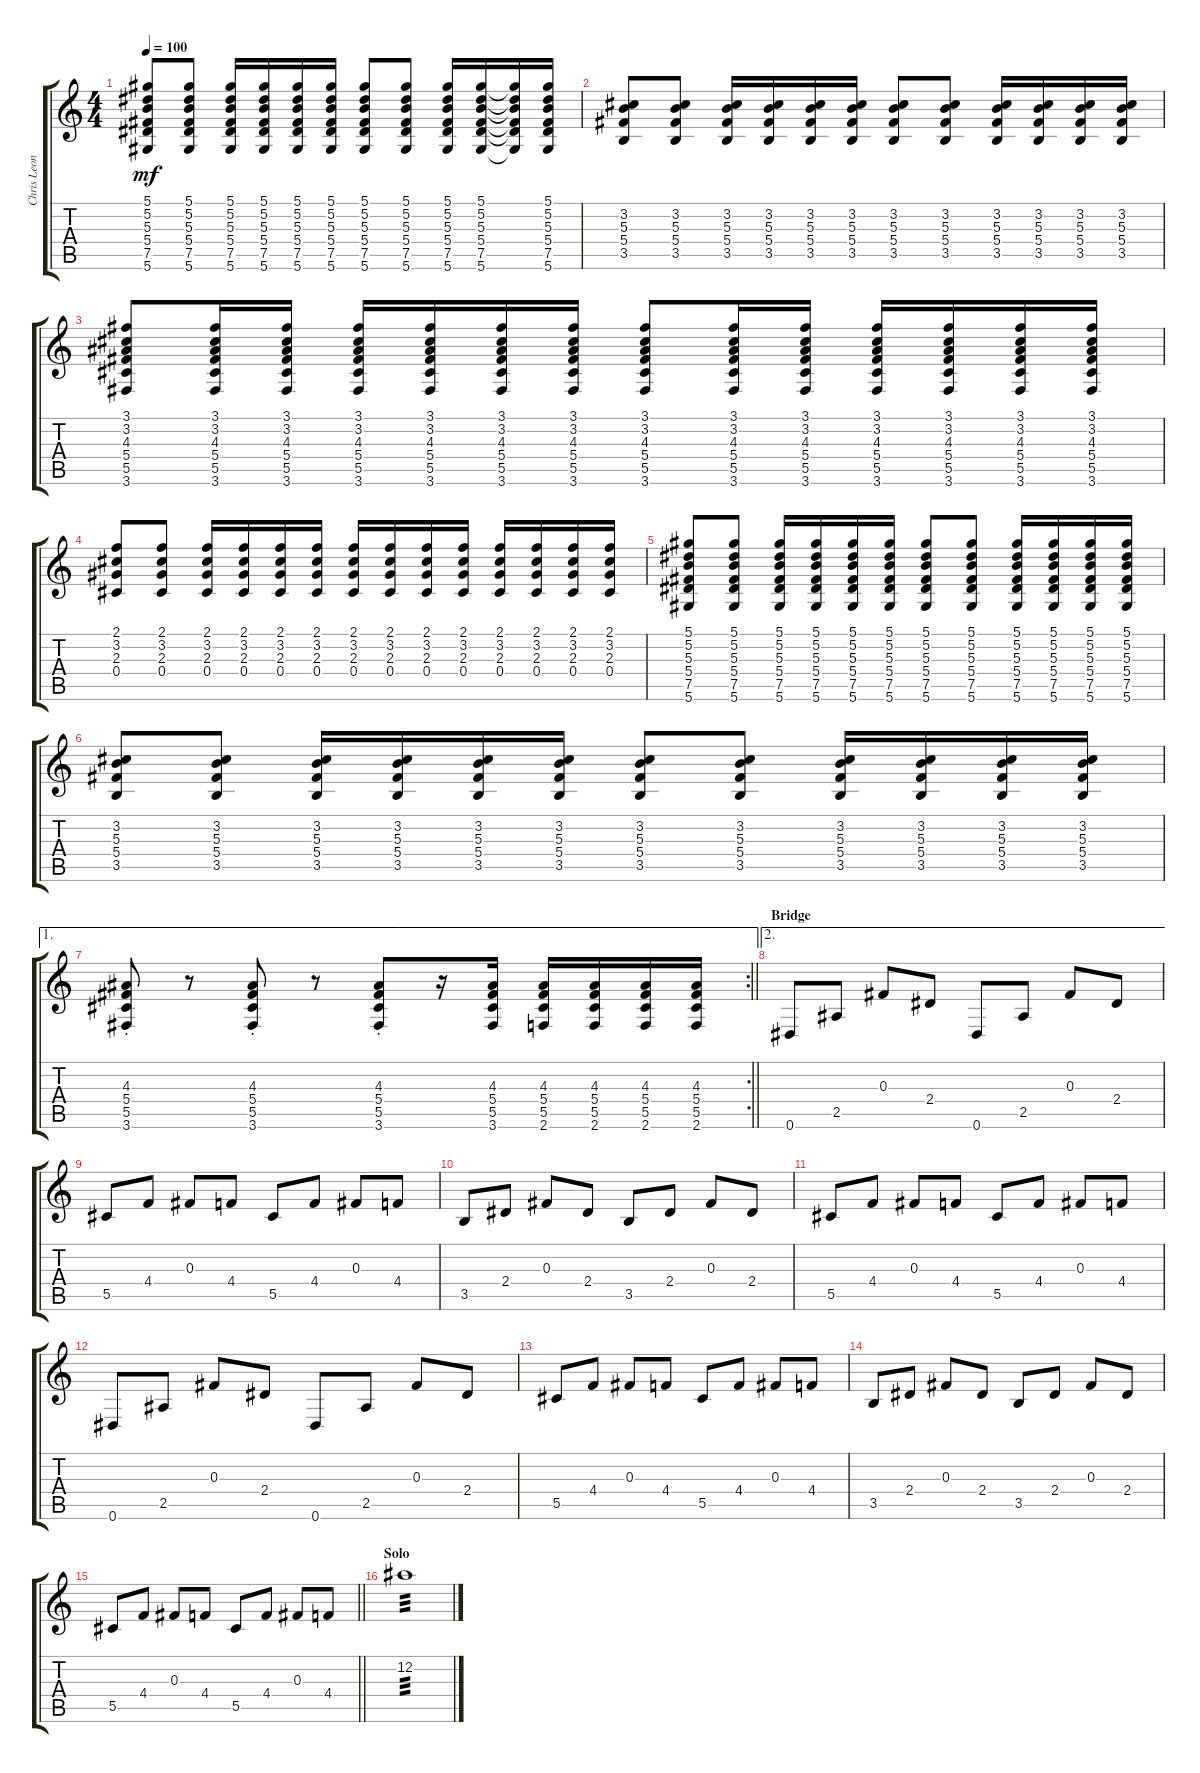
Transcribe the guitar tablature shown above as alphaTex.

\track ("Chris Leonard" "Chris Leon") {instrument overdrivenguitar}
\staff {score tabs}
\tuning (Eb4 Bb3 Gb3 Db3 Ab2 Eb2) {hide}
\ts (4 4)
\tempo 100
\clef g2
\ks c
(5.1 5.2 5.3 5.4 7.5 5.6).8{dy mf} (5.1 5.2 5.3 5.4 7.5 5.6).8 (5.1 5.2 5.3 5.4 7.5 5.6).16 (5.1 5.2 5.3 5.4 7.5 5.6).16 (5.1 5.2 5.3 5.4 7.5 5.6).16 (5.1 5.2 5.3 5.4 7.5 5.6).16 (5.1 5.2 5.3 5.4 7.5 5.6).8 (5.1 5.2 5.3 5.4 7.5 5.6).8 (5.1 5.2 5.3 5.4 7.5 5.6).16 (5.1 5.2 5.3 5.4 7.5 5.6).16 (5.1{t} 5.2{t} 5.3{t} 5.4{t} 7.5{t} 5.6{t}).16 (5.1 5.2 5.3 5.4 7.5 5.6).16 |
(3.2 5.3 5.4 3.5).8 (3.2 5.3 5.4 3.5).8 (3.2 5.3 5.4 3.5).16 (3.2 5.3 5.4 3.5).16 (3.2 5.3 5.4 3.5).16 (3.2 5.3 5.4 3.5).16 (3.2 5.3 5.4 3.5).8 (3.2 5.3 5.4 3.5).8 (3.2 5.3 5.4 3.5).16 (3.2 5.3 5.4 3.5).16 (3.2 5.3 5.4 3.5).16 (3.2 5.3 5.4 3.5).16 |
(3.1 3.2 4.3 5.4 5.5 3.6).8 (3.1 3.2 4.3 5.4 5.5 3.6).16 (3.1 3.2 4.3 5.4 5.5 3.6).16 (3.1 3.2 4.3 5.4 5.5 3.6).16 (3.1 3.2 4.3 5.4 5.5 3.6).16 (3.1 3.2 4.3 5.4 5.5 3.6).16 (3.1 3.2 4.3 5.4 5.5 3.6).16 (3.1 3.2 4.3 5.4 5.5 3.6).8 (3.1 3.2 4.3 5.4 5.5 3.6).16 (3.1 3.2 4.3 5.4 5.5 3.6).16 (3.1 3.2 4.3 5.4 5.5 3.6).16 (3.1 3.2 4.3 5.4 5.5 3.6).16 (3.1 3.2 4.3 5.4 5.5 3.6).16 (3.1 3.2 4.3 5.4 5.5 3.6).16 |
(2.1 3.2 2.3 0.4).8 (2.1 3.2 2.3 0.4).8 (2.1 3.2 2.3 0.4).16 (2.1 3.2 2.3 0.4).16 (2.1 3.2 2.3 0.4).16 (2.1 3.2 2.3 0.4).16 (2.1 3.2 2.3 0.4).16 (2.1 3.2 2.3 0.4).16 (2.1 3.2 2.3 0.4).16 (2.1 3.2 2.3 0.4).16 (2.1 3.2 2.3 0.4).16 (2.1 3.2 2.3 0.4).16 (2.1 3.2 2.3 0.4).16 (2.1 3.2 2.3 0.4).16 |
(5.1 5.2 5.3 5.4 7.5 5.6).8 (5.1 5.2 5.3 5.4 7.5 5.6).8 (5.1 5.2 5.3 5.4 7.5 5.6).16 (5.1 5.2 5.3 5.4 7.5 5.6).16 (5.1 5.2 5.3 5.4 7.5 5.6).16 (5.1 5.2 5.3 5.4 7.5 5.6).16 (5.1 5.2 5.3 5.4 7.5 5.6).8 (5.1 5.2 5.3 5.4 7.5 5.6).8 (5.1 5.2 5.3 5.4 7.5 5.6).16 (5.1 5.2 5.3 5.4 7.5 5.6).16 (5.1 5.2 5.3 5.4 7.5 5.6).16 (5.1 5.2 5.3 5.4 7.5 5.6).16 |
(3.2 5.3 5.4 3.5).8 (3.2 5.3 5.4 3.5).8 (3.2 5.3 5.4 3.5).16 (3.2 5.3 5.4 3.5).16 (3.2 5.3 5.4 3.5).16 (3.2 5.3 5.4 3.5).16 (3.2 5.3 5.4 3.5).8 (3.2 5.3 5.4 3.5).8 (3.2 5.3 5.4 3.5).16 (3.2 5.3 5.4 3.5).16 (3.2 5.3 5.4 3.5).16 (3.2 5.3 5.4 3.5).16 |
\ae 1
\rc 2
\barLineRight lightlight
(4.3{st} 5.4{st} 5.5{st} 3.6{st}).8 r.8 (4.3{st} 5.4{st} 5.5{st} 3.6{st}).8 r.8 (4.3{st} 5.4{st} 5.5{st} 3.6{st}).8 r.16 (4.3 5.4 5.5 3.6).16 (4.3 5.4 5.5 2.6).16 (4.3 5.4 5.5 2.6).16 (4.3 5.4 5.5 2.6).16 (4.3 5.4 5.5 2.6).16 |
\ae 2
\section ("" "Bridge")
0.6.8 2.5.8 0.3.8 2.4.8 0.6.8 2.5.8 0.3.8 2.4.8 |
5.5.8 4.4.8 0.3.8 4.4.8 5.5.8 4.4.8 0.3.8 4.4.8 |
3.5.8 2.4.8 0.3.8 2.4.8 3.5.8 2.4.8 0.3.8 2.4.8 |
5.5.8 4.4.8 0.3.8 4.4.8 5.5.8 4.4.8 0.3.8 4.4.8 |
0.6.8 2.5.8 0.3.8 2.4.8 0.6.8 2.5.8 0.3.8 2.4.8 |
5.5.8 4.4.8 0.3.8 4.4.8 5.5.8 4.4.8 0.3.8 4.4.8 |
3.5.8 2.4.8 0.3.8 2.4.8 3.5.8 2.4.8 0.3.8 2.4.8 |
\barLineRight lightlight
5.5.8 4.4.8 0.3.8 4.4.8 5.5.8 4.4.8 0.3.8 4.4.8 |
\section ("" "Solo")
12.2.1{tp 3}
